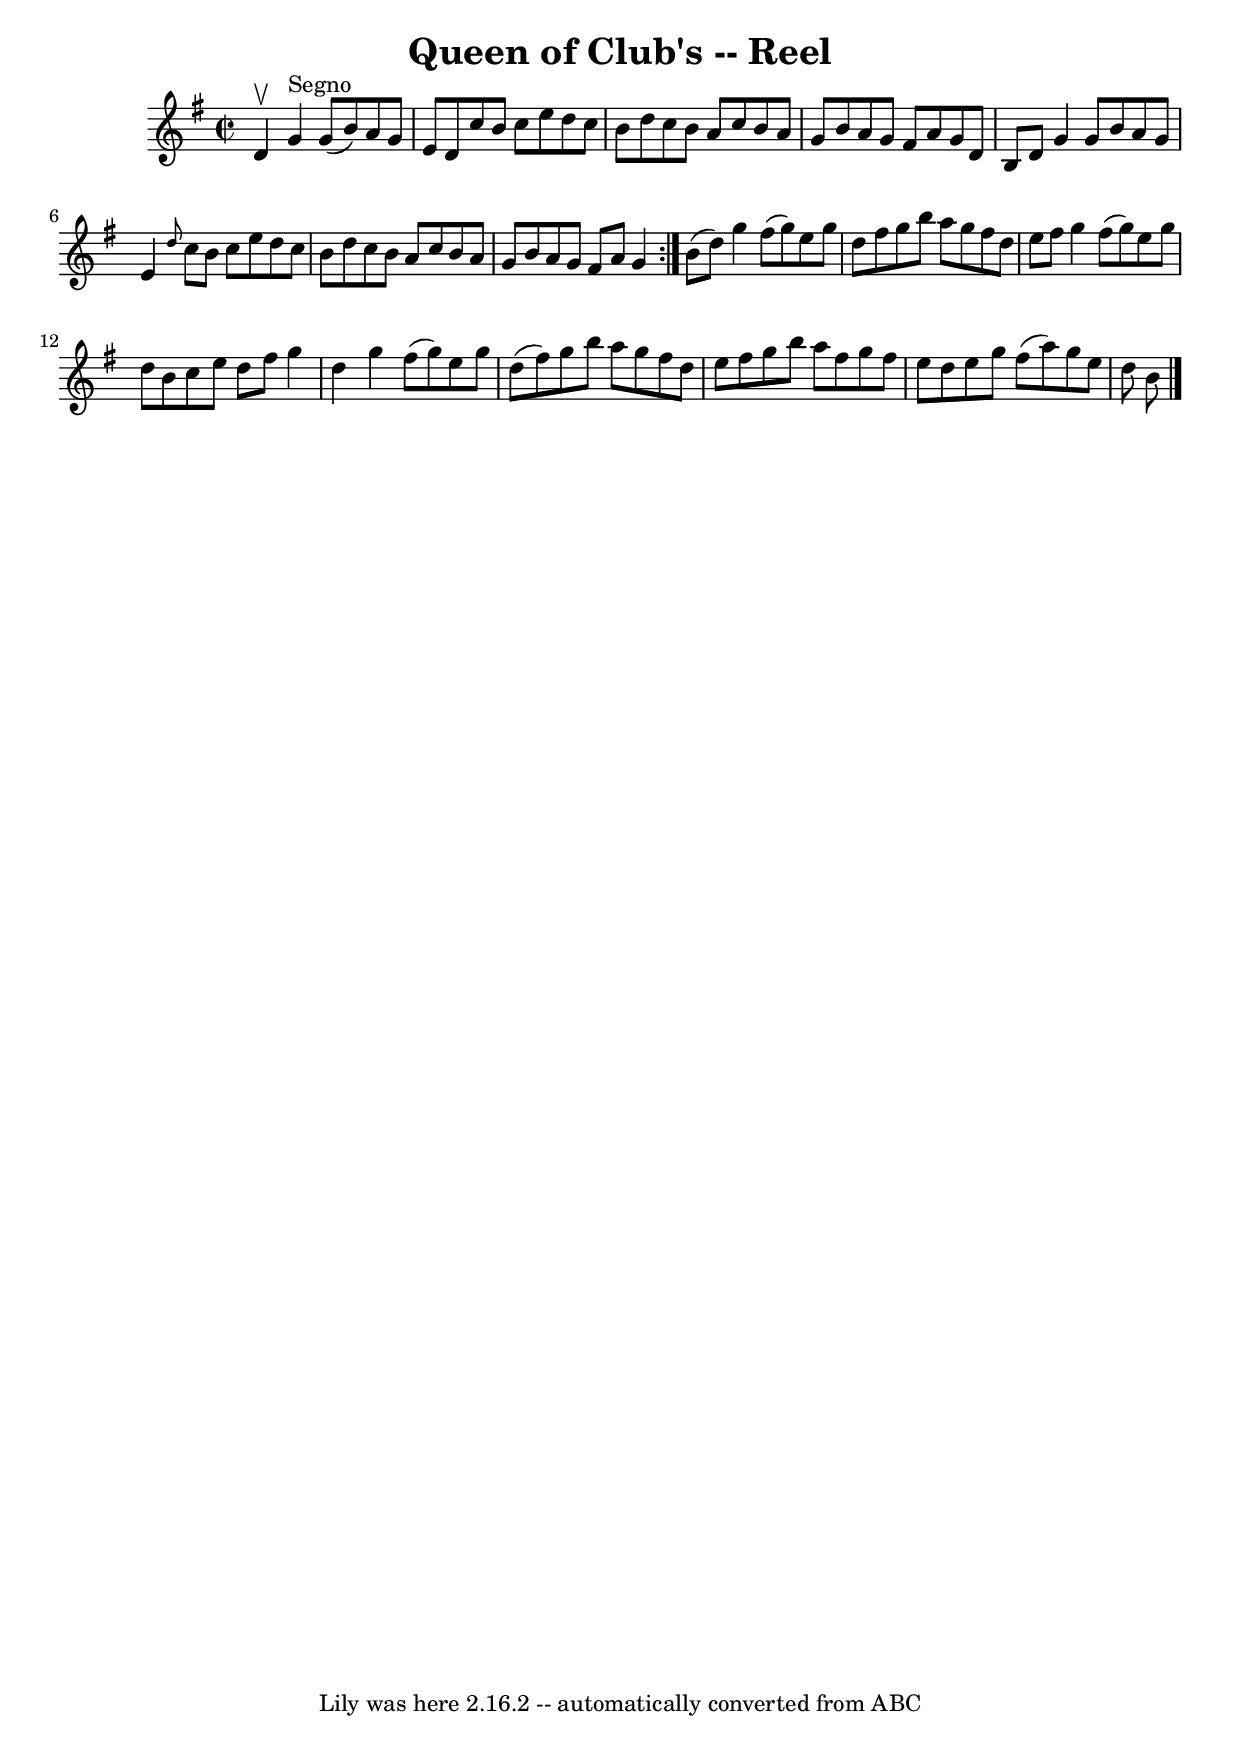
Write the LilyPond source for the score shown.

\version "2.16.2"
\include "Mammoth.ily"
\header {
  %% book = "Ryan's Mammoth Collection"
  crossRefNumber = "1"
  footnotes = "\\\\225"
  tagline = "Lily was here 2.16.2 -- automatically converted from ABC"
  title = "Queen of Club's -- Reel"

}
voicedefault =  {



  \repeat volta 2 {

    \override Staff.TimeSignature #'style = #'C
    \time 2/2 
    \key g \major
    d'4^\upbow   |
    g'4^"Segno" g'8 (
    b'8) a'8 g'8 e'8 d'8    |
    c''8 b'8 c''8 e''8    
    d''8 c''8 b'8 d''8    |
    c''8 b'8 a'8 c''8 b'8    
    a'8 g'8 b'8    |
    a'8 g'8 fis'8 a'8 g'8 d'8 b8  
    d'8    |
    g'4 g'8 b'8 a'8 g'8 e'4    |
    
    \grace { d''8  
	   } c''8 b'8 c''8 e''8 d''8 c''8 b'8    
    d''8    |
    c''8 b'8 a'8 c''8 b'8 a'8 g'8 b'8    
    |
    a'8 g'8 fis'8 a'8 g'4  
  } b'8 (d''8) |
  
  g''4 fis''8 (g''8) e''8 g''8 d''8 fis''8    |
  
  g''8 b''8 a''8 g''8 fis''8 d''8 e''8 fis''8    |
  
  g''4 fis''8 (g''8) e''8 g''8 d''8 b'8    |
  c''8    
  e''8 d''8 fis''8 g''4 d''4    |
  g''4 fis''8 (g''8-) e''8 g''8 d''8 (fis''8)   |
  g''8 b''8 a''8    
  g''8 fis''8 d''8 e''8 fis''8    |
  g''8 b''8 a''8    
  fis''8 g''8 fis''8 e''8 d''8    |
  e''8 g''8 fis''8 (
  a''8) g''8 e''8 d''8 b'8      \bar "|."   

}

\score{
  <<

    \context Staff="default"
    {
      \voicedefault 
      
    }

  >>
  \layout {
    
  }
  \midi {
  }

}
